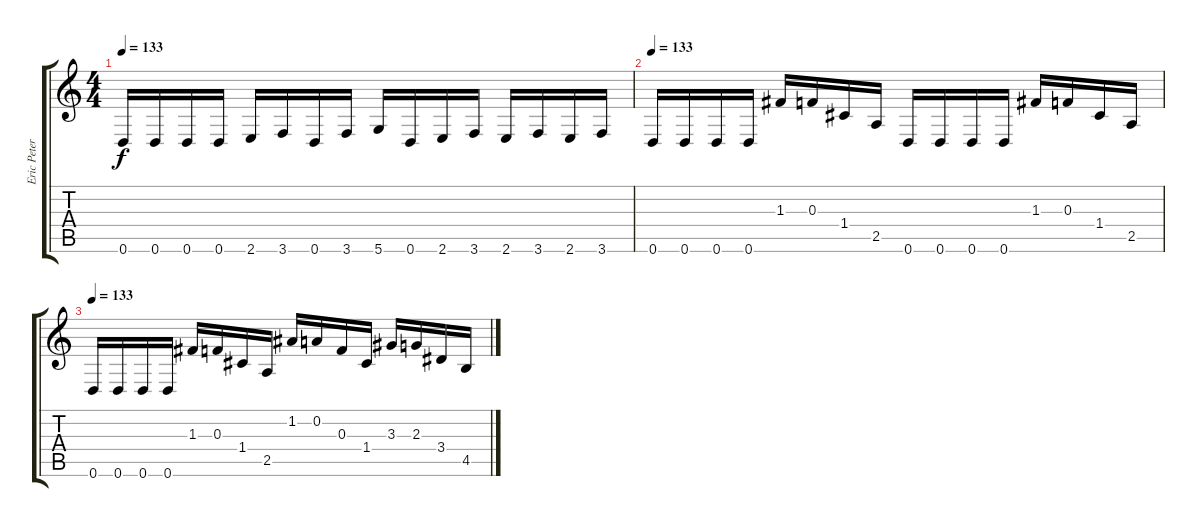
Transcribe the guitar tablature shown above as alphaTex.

\track ("Eric Peterson" "Eric Peter") {instrument distortionguitar}
\staff {score tabs}
\tuning (D4 A3 F3 C3 G2 D2) {hide}
\ts (4 4)
\tempo 133
\clef g2
\ks c
0.6.16{dy f} 0.6.16 0.6.16 0.6.16 2.6.16 3.6.16 0.6.16 3.6.16 5.6.16 0.6.16 2.6.16 3.6.16 2.6.16 3.6.16 2.6.16 3.6.16 |
\tempo 133
0.6.16 0.6.16 0.6.16 0.6.16 1.3.16 0.3.16 1.4.16 2.5.16 0.6.16 0.6.16 0.6.16 0.6.16 1.3.16 0.3.16 1.4.16 2.5.16 |
\tempo 133
0.6.16 0.6.16 0.6.16 0.6.16 1.3.16 0.3.16 1.4.16 2.5.16 1.2.16 0.2.16 0.3.16 1.4.16 3.3.16 2.3.16 3.4.16 4.5.16
